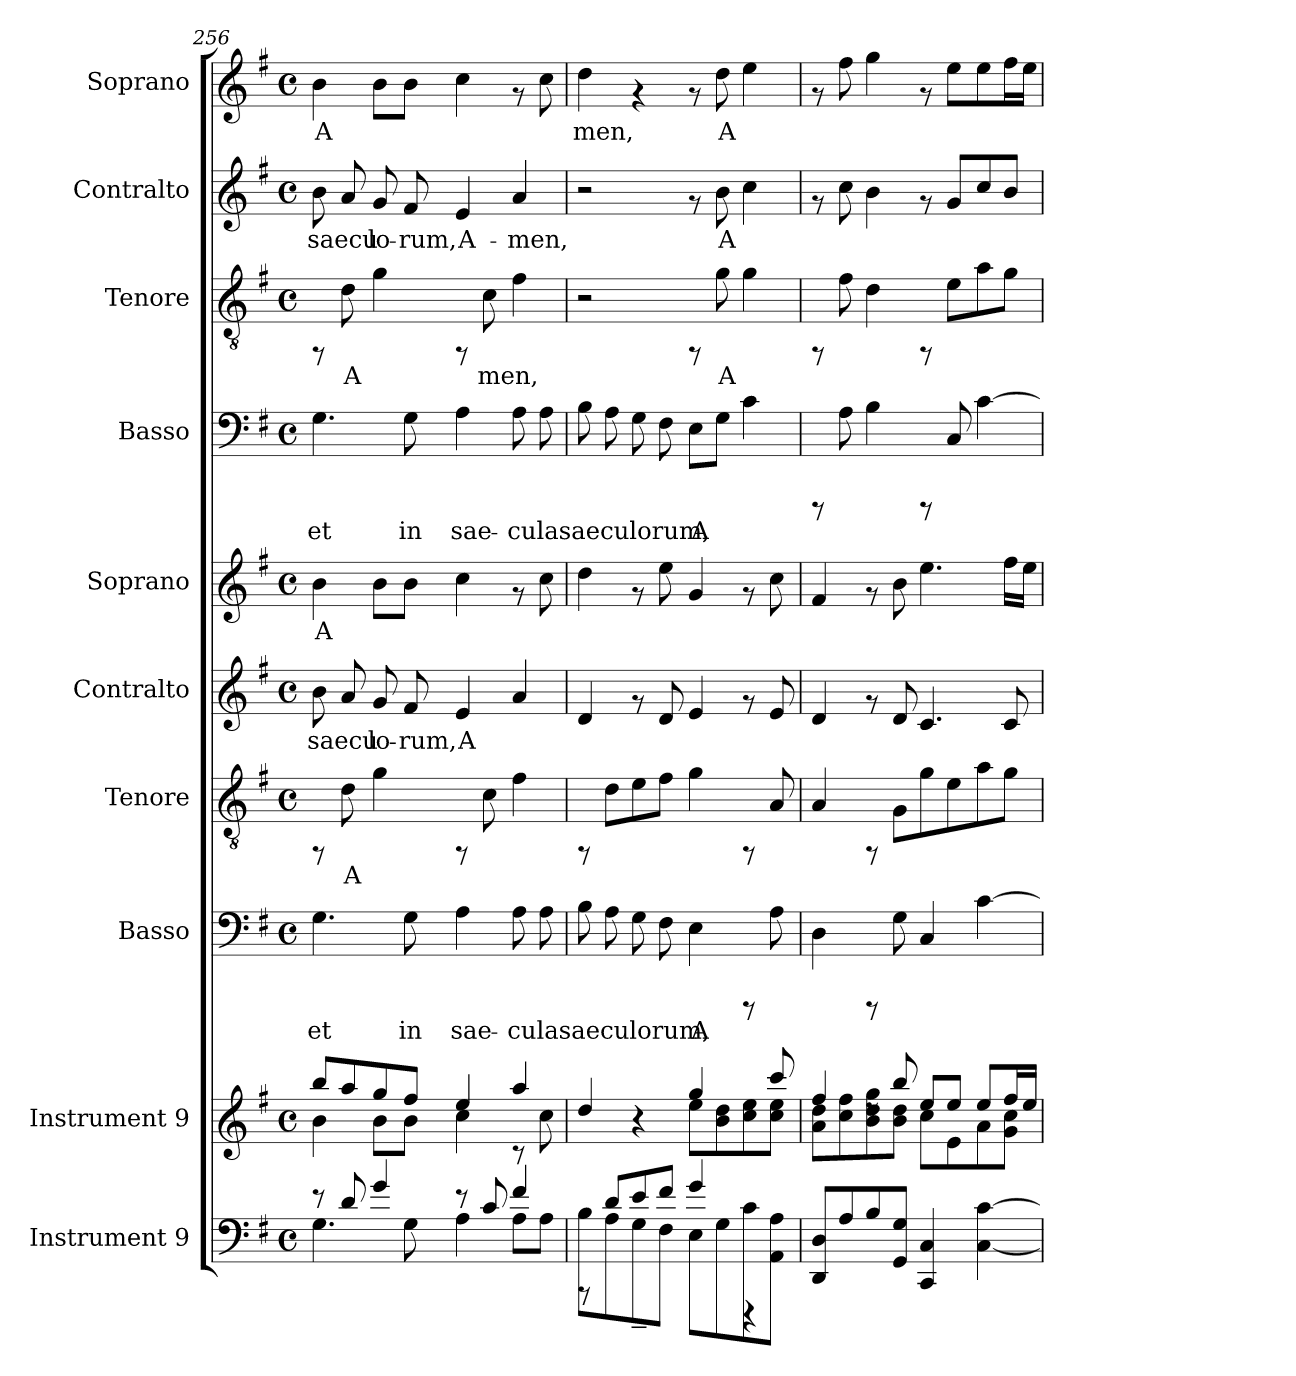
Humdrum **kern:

**kern	**kern	**kern	**text	**kern	**text	**kern	**text	**kern	**text	**kern	**text	**kern	**text	**kern	**text	**kern	**text
*part10	*part9	*part8	*part8	*part7	*part7	*part6	*part6	*part5	*part5	*part4	*part4	*part3	*part3	*part2	*part2	*part1	*part1
*staff10	*staff9	*staff8	*staff8	*staff7	*staff7	*staff6	*staff6	*staff5	*staff5	*staff4	*staff4	*staff3	*staff3	*staff2	*staff2	*staff1	*staff1
*I"Instrument 9	*I"Instrument 9	*I"Basso	*	*I"Tenore	*	*I"Contralto	*	*I"Soprano	*	*I"Basso	*	*I"Tenore	*	*I"Contralto	*	*I"Soprano	*
*	*	*	*	*	*	*	*	*	*	*I'Basso	*	*	*	*I'Contralto	*	*	*
*clefF4	*clefG2	*clefF4	*	*clefGv2	*	*clefG2	*	*clefG2	*	*clefF4	*	*clefGv2	*	*clefG2	*	*clefG2	*
*k[f#]	*k[f#]	*k[f#]	*	*k[f#]	*	*k[f#]	*	*k[f#]	*	*k[f#]	*	*k[f#]	*	*k[f#]	*	*k[f#]	*
*G:	*G:	*G:	*	*G:	*	*G:	*	*G:	*	*G:	*	*G:	*	*G:	*	*G:	*
*M4/4	*M4/4	*M4/4	*	*M4/4	*	*M4/4	*	*M4/4	*	*M4/4	*	*M4/4	*	*M4/4	*	*M4/4	*
*met(c)	*met(c)	*met(c)	*	*met(c)	*	*met(c)	*	*met(c)	*	*met(c)	*	*met(c)	*	*met(c)	*	*met(c)	*
=256	=256	=256	=256	=256	=256	=256	=256	=256	=256	=256	=256	=256	=256	=256	=256	=256	=256
*^	*^	*	*	*	*	*	*	*	*	*	*	*	*	*	*	*	*
!	!	!	!	!	!LO:LY:b:cj	!	!	!	!LO:LY:b:cj	!	!LO:LY:b:cj	!	!LO:LY:b:cj	!	!	!	!LO:LY:b:cj	!	!LO:LY:b:cj
8r	4.G\	8bb/L	4b\	4.G\	et	8rFF	.	8b\	saecu	4b\	A-	4.G\	et	8rFF	.	8b\	saecu	4b\	A-
!	!	!	!	!	!	!	!LO:LY:b:cj	!	!LO:LY:b:cj	!	!	!	!	!	!LO:LY:b:cj	!	!LO:LY:b:cj	!	!
8d/	.	8aa/	.	.	.	8d\	A-	8a/	.	.	.	.	.	8d\	A-	8a/	.	.	.
!	!	!	!	!	!	!	!LO:LY:b:cj	!	!LO:LY:b:cj	!	!LO:LY:b:cj	!	!	!	!LO:LY:b:cj	!	!LO:LY:b:cj	!	!LO:LY:b:cj
4g/	.	8gg/	8b\L	.	.	4g\	--	8g/	lo-	8b\L	--	.	.	4g\	--	8g/	lo-	8b\L	--
!	!	!	!	!	!LO:LY:b:cj	!	!	!	!LO:LY:b:cj	!	!LO:LY:b:cj	!	!LO:LY:b:cj	!	!	!	!LO:LY:b:cj	!	!LO:LY:b:cj
.	8G\	8ff#/J	8b\J	8G\	in	.	.	8f#/	-rum,	8b\J	--	8G\	in	.	.	8f#/	-rum,	8b\J	--
!	!	!	!	!	!LO:LY:b:cj	!	!	!	!LO:LY:b:cj	!	!LO:LY:b:cj	!	!LO:LY:b:cj	!	!	!	!LO:LY:b:cj	!	!LO:LY:b:cj
8r	4A\	4ee/	4cc\	4A\	sae-	8rFF	.	4e/	A-	4cc\	--	4A\	sae-	8rFF	.	4e/	A-	4cc\	--
!	!	!	!	!	!	!	!LO:LY:b:cj	!	!	!	!	!	!	!	!LO:LY:b:cj	!	!	!	!
8c/	.	.	.	.	.	8c\	--	.	.	.	.	.	.	8c\	-men,	.	.	.	.
!	!	!	!	!	!LO:LY:b:cj	!	!LO:LY:b:cj	!	!LO:LY:b:cj	!	!	!	!LO:LY:b:cj	!	!LO:LY:b:cj	!	!LO:LY:b:cj	!	!
4f#/	8A\L	4aa/	8rB	8A\	-cula	4f#\	--	4a/	--	8rf	.	8A\	-cula	4f#\	.	4a/	-men,	8rf	.
!	!	!	!	!	!LO:LY:b:cj	!	!	!	!	!	!LO:LY:b:cj	!	!LO:LY:b:cj	!	!	!	!	!	!LO:LY:b:cj
.	8A\J	.	8cc\	8A\	.	.	.	.	.	8cc\	--	8A\	.	.	.	.	.	8cc\	--
=257	=257	=257	=257	=257	=257	=257	=257	=257	=257	=257	=257	=257	=257	=257	=257	=257	=257	=257	=257
!	!	!	!	!	!LO:LY:b:cj	!	!	!	!LO:LY:b:cj	!	!LO:LY:b:cj	!	!LO:LY:b:cj	!	!	!	!	!	!LO:LY:b:cj
8rGGG	8B\L	4dd/	2ryy	8B\	saeculorum,	8rFF	.	4d/	--	4dd\	--	8B\	saeculorum,	2r	.	2r	.	4dd\	-men,
!	!	!	!	!	!LO:LY:b:cj	!	!LO:LY:b:cj	!	!	!	!	!	!LO:LY:b:cj	!	!	!	!	!	!
8d/L	8A\	.	.	8A\	.	8d\L	--	.	.	.	.	8A\	.	.	.	.	.	.	.
!	!	!	!	!	!LO:LY:b:cj	!	!LO:LY:b:cj	!	!	!	!	!	!LO:LY:b:cj	!	!	!	!	!	!
8e/	8G~>\	4r	.	8G\	.	8e\	--	8rf	.	8rf	.	8G\	.	.	.	.	.	4rf	.
!	!	!	!	!	!LO:LY:b:cj	!	!LO:LY:b:cj	!	!LO:LY:b:cj	!	!LO:LY:b:cj	!	!LO:LY:b:cj	!	!	!	!	!	!
8f#/J	8F#\J	.	.	8F#\	.	8f#\J	--	8d/	--	8ee\	--	8F#\	.	.	.	.	.	.	.
!	!	!	!	!	!LO:LY:b:cj	!	!LO:LY:b:cj	!	!LO:LY:b:cj	!	!LO:LY:b:cj	!	!LO:LY:b:cj	!	!	!	!	!	!
4g/	8E\L	4gg/	8ee\L	4E\	A-	4g\	--	4e/	--	4g/	--	8E\L	A-	8rFF	.	8rf	.	8rf	.
!	!	!	!	!	!	!	!	!	!	!	!	!	!LO:LY:b:cj	!	!LO:LY:b:cj	!	!LO:LY:b:cj	!	!LO:LY:b:cj
.	8G\	.	8dd\ 8b\	.	.	.	.	.	.	.	.	8G\J	--	8g\	A-	8b\	A-	8dd\	A-
!	!	!	!	!	!	!	!	!	!	!	!	!	!LO:LY:b:cj	!	!LO:LY:b:cj	!	!LO:LY:b:cj	!	!LO:LY:b:cj
4rCCC	8c\	8rcc	8ee\ 8cc\	8rCCC	.	8rFF	.	8rf	.	8rf	.	4c\	--	4g\	--	4cc\	--	4ee\	--
!	!	!	!	!	!LO:LY:b:cj	!	!LO:LY:b:cj	!	!LO:LY:b:cj	!	!LO:LY:b:cj	!	!	!	!	!	!	!	!
.	8A\ 8AA\J	8ccc/	8ee\ 8cc\J	8A\	--	8A/	--	8e/	--	8cc\	--	.	.	.	.	.	.	.	.
!!LO:PB:g=z
=258	=258	=258	=258	=258	=258	=258	=258	=258	=258	=258	=258	=258	=258	=258	=258	=258	=258	=258	=258
!	!	!	!	!	!LO:LY:b:cj	!	!LO:LY:b:cj	!	!LO:LY:b:cj	!	!LO:LY:b:cj	!	!	!	!	!	!	!	!
*v	*v	*	*	*	*	*	*	*	*	*	*	*	*	*	*	*	*	*	*
8DD/ 8D/L	4ff#/	8a\ 8dd\L	4D\	--	4A/	--	4d/	--	4f#/	--	8rCCC	.	8rFF	.	8rf	.	8rf	.
!	!	!	!	!	!	!	!	!	!	!	!	!LO:LY:b:cj	!	!LO:LY:b:cj	!	!LO:LY:b:cj	!	!LO:LY:b:cj
8A/	.	8cc\ 8ff#\	.	.	.	.	.	.	.	.	8A\	--	8f#\	--	8cc\	--	8ff#\	--
!	!	!	!	!	!	!	!	!	!	!	!	!LO:LY:b:cj	!	!LO:LY:b:cj	!	!LO:LY:b:cj	!	!LO:LY:b:cj
8B/	8rcc	8gg\ 8dd\ 8b\	8rCCC	.	8rFF	.	8rf	.	8rf	.	4B\	--	4d\	--	4b\	--	4gg\	--
!	!	!	!	!LO:LY:b:cj	!	!LO:LY:b:cj	!	!LO:LY:b:cj	!	!LO:LY:b:cj	!	!	!	!	!	!	!	!
8G/ 8GG/J	8bb/	8dd\ 8b\J	8G\	--	8G\L	--	8d/	--	8b\	--	.	.	.	.	.	.	.	.
!	!	!	!	!LO:LY:b:cj	!	!LO:LY:b:cj	!	!LO:LY:b:cj	!	!LO:LY:b:cj	!	!	!	!	!	!	!	!
4C/ 4CC/	8ee/L	8cc\L	4C/	--	8g\	--	4.c/	--	4.ee\	--	8rCCC	.	8rFF	.	8rf	.	8rf	.
!	!	!	!	!	!	!LO:LY:b:cj	!	!	!	!	!	!LO:LY:b:cj	!	!LO:LY:b:cj	!	!LO:LY:b:cj	!	!LO:LY:b:cj
.	8ee/J	8e\	.	.	8e\	--	.	.	.	.	8C/	--	8e\L	--	8g/L	--	8ee\L	--
!	!	!	!	!LO:LY:b:cj	!	!LO:LY:b:cj	!	!	!	!	!	!LO:LY:b:cj	!	!LO:LY:b:cj	!	!LO:LY:b:cj	!	!LO:LY:b:cj
[>4c\ [<4C\	8ee/L	8a\	[>4c\	--	8a\	--	.	.	.	.	[>4c\	--	8a\	--	8cc/	--	8ee\	--
!	!	!	!	!	!	!LO:LY:b:cj	!	!LO:LY:b:cj	!	!LO:LY:b:cj	!	!	!	!LO:LY:b:cj	!	!LO:LY:b:cj	!	!LO:LY:b:cj
.	16ff#/	8cc\ 8g\J	.	.	8g\J	--	8c/	--	16ff#\L	--	.	.	8g\J	--	8b/J	--	16ff#\	--
!	!	!	!	!	!	!	!	!	!	!LO:LY:b:cj	!	!	!	!	!	!	!	!LO:LY:b:cj
.	16ee/J	.	.	.	.	.	.	.	16ee\J	--	.	.	.	.	.	.	16ee\J	--
*	*v	*v	*	*	*	*	*	*	*	*	*	*	*	*	*	*	*	*
=	=	=	=	=	=	=	=	=	=	=	=	=	=	=	=	=	=
*-	*-	*-	*-	*-	*-	*-	*-	*-	*-	*-	*-	*-	*-	*-	*-	*-	*-
